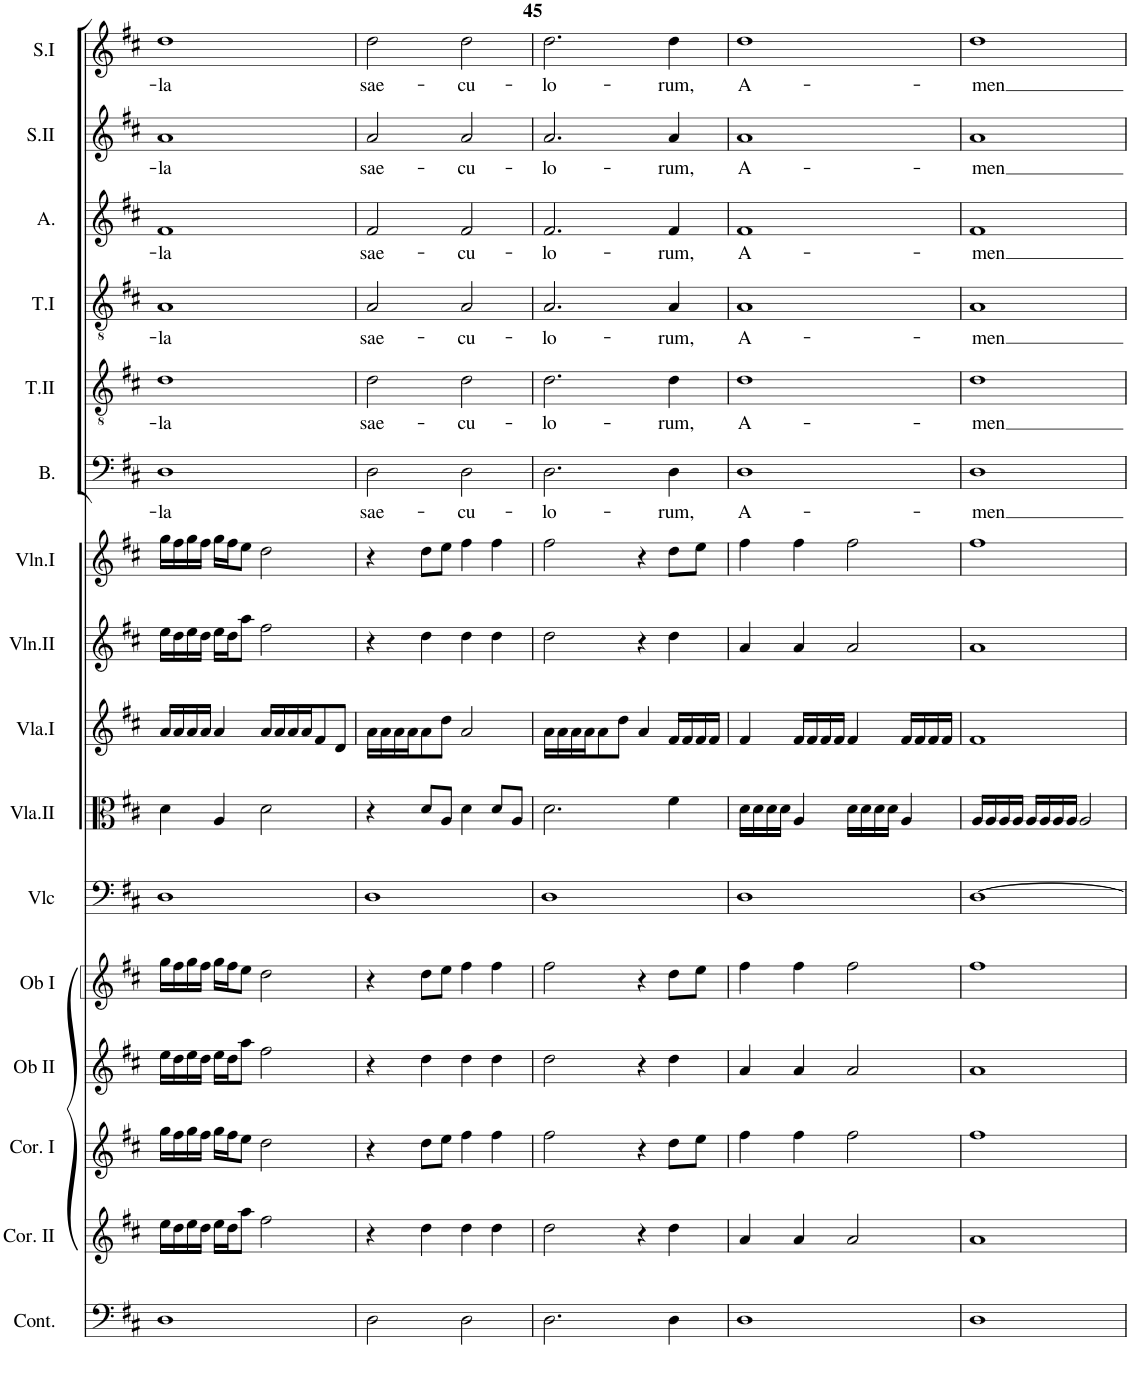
**kern	**kern	**kern	**kern	**kern	**kern	**kern	**kern	**kern	**kern	**kern	**text	**kern	**text	**kern	**text	**kern	**text	**kern	**text	**kern	**text
*part16	*part15	*part14	*part13	*part12	*part11	*part10	*part9	*part8	*part7	*part6	*part6	*part5	*part5	*part4	*part4	*part3	*part3	*part2	*part2	*part1	*part1
*staff16	*staff15	*staff14	*staff13	*staff12	*staff11	*staff10	*staff9	*staff8	*staff7	*staff6	*staff6	*staff5	*staff5	*staff4	*staff4	*staff3	*staff3	*staff2	*staff2	*staff1	*staff1
*I"Continuo	*I"Cornetto II	*I"Cornetto I	*I"Oboe II	*I"Oboe I	*I"Violoncelle	*I"Viola II	*I"Viola I	*I"Violon II	*I"Violon I	*I"Bass	*	*I"Ténor II	*	*I"Tenor	*	*I"Alto	*	*I"Soprano II	*	*I"Soprano I	*
*I'Cont.	*I'Cor. II	*I'Cor. I	*I'Ob II	*I'Ob I	*I'Vlc	*I'Vla.II	*I'Vla.I	*I'Vln.II	*I'Vln.I	*I'B.	*	*I'T.II	*	*	*	*I'A.	*	*I'S.II	*	*I'S.I	*
!!LO:PB:g=z
*clefF4	*clefG2	*clefG2	*clefG2	*clefG2	*clefF4	*clefC3	*clefG2	*clefG2	*clefG2	*clefF4	*	*clefGv2	*	*clefGv2	*	*clefG2	*	*clefG2	*	*clefG2	*
*k[f#c#]	*k[f#c#]	*k[f#c#]	*k[f#c#]	*k[f#c#]	*k[f#c#]	*k[f#c#]	*k[f#c#]	*k[f#c#]	*k[f#c#]	*k[f#c#]	*	*k[f#c#]	*	*k[f#c#]	*	*k[f#c#]	*	*k[f#c#]	*	*k[f#c#]	*
*M2/2	*M2/2	*M2/2	*M2/2	*M2/2	*M2/2	*M2/2	*M2/2	*M2/2	*M2/2	*M2/2	*	*M2/2	*	*M2/2	*	*M2/2	*	*M2/2	*	*M2/2	*
*met(c|)	*met(c|)	*met(c|)	*met(c|)	*met(c|)	*met(c|)	*met(c|)	*met(c|)	*met(c|)	*met(c|)	*met(c|)	*	*met(c|)	*	*met(c|)	*	*met(c|)	*	*met(c|)	*	*met(c|)	*
=43	=43	=43	=43	=43	=43	=43	=43	=43	=43	=43	=43	=43	=43	=43	=43	=43	=43	=43	=43	=43	=43
!	!	!	!	!	!	!	!	!	!	!	!LO:LY:b	!	!LO:LY:b	!	!LO:LY:b	!	!LO:LY:b	!	!LO:LY:b	!	!LO:LY:b
1D	16ee\LL	16gg\LL	16ee\LL	16gg\LL	1D	4d\	16a/LL	16ee\LL	16gg\LL	1D	-la	1d	-la	1A	-la	1f#	-la	1a	-la	1dd	-la
.	16dd\	16ff#\	16dd\	16ff#\	.	.	16a/	16dd\	16ff#\	.	.	.	.	.	.	.	.	.	.	.	.
.	16ee\	16gg\	16ee\	16gg\	.	.	16a/	16ee\	16gg\	.	.	.	.	.	.	.	.	.	.	.	.
.	16dd\JJ	16ff#\JJ	16dd\JJ	16ff#\JJ	.	.	16a/JJ	16dd\JJ	16ff#\JJ	.	.	.	.	.	.	.	.	.	.	.	.
.	16ee\LL	16gg\LL	16ee\LL	16gg\LL	.	4A/	4a/	16ee\LL	16gg\LL	.	.	.	.	.	.	.	.	.	.	.	.
.	16dd\J	16ff#\J	16dd\J	16ff#\J	.	.	.	16dd\J	16ff#\J	.	.	.	.	.	.	.	.	.	.	.	.
.	8aa\J	8ee\J	8aa\J	8ee\J	.	.	.	8aa\J	8ee\J	.	.	.	.	.	.	.	.	.	.	.	.
.	2ff#\	2dd\	2ff#\	2dd\	.	2d\	16a/LL	2ff#\	2dd\	.	.	.	.	.	.	.	.	.	.	.	.
.	.	.	.	.	.	.	16a/	.	.	.	.	.	.	.	.	.	.	.	.	.	.
.	.	.	.	.	.	.	16a/	.	.	.	.	.	.	.	.	.	.	.	.	.	.
.	.	.	.	.	.	.	16a/J	.	.	.	.	.	.	.	.	.	.	.	.	.	.
.	.	.	.	.	.	.	8f#/	.	.	.	.	.	.	.	.	.	.	.	.	.	.
.	.	.	.	.	.	.	8d/J	.	.	.	.	.	.	.	.	.	.	.	.	.	.
=44	=44	=44	=44	=44	=44	=44	=44	=44	=44	=44	=44	=44	=44	=44	=44	=44	=44	=44	=44	=44	=44
!	!	!	!	!	!	!	!	!	!	!	!LO:LY:b	!	!LO:LY:b	!	!LO:LY:b	!	!LO:LY:b	!	!LO:LY:b	!	!LO:LY:b
2D\	4r	4r	4r	4r	1D	4r	16a\LL	4r	4r	2D\	sae-	2d\	sae-	2A/	sae-	2f#/	sae-	2a/	sae-	2dd\	sae-
.	.	.	.	.	.	.	16a\	.	.	.	.	.	.	.	.	.	.	.	.	.	.
.	.	.	.	.	.	.	16a\	.	.	.	.	.	.	.	.	.	.	.	.	.	.
.	.	.	.	.	.	.	16a\J	.	.	.	.	.	.	.	.	.	.	.	.	.	.
.	4dd\	8dd\L	4dd\	8dd\L	.	8d/L	8a\	4dd\	8dd\L	.	.	.	.	.	.	.	.	.	.	.	.
.	.	8ee\J	.	8ee\J	.	8A/J	8dd\J	.	8ee\J	.	.	.	.	.	.	.	.	.	.	.	.
!	!	!	!	!	!	!	!	!	!	!	!LO:LY:b	!	!LO:LY:b	!	!LO:LY:b	!	!LO:LY:b	!	!LO:LY:b	!	!LO:LY:b
2D\	4dd\	4ff#\	4dd\	4ff#\	.	4d\	2a/	4dd\	4ff#\	2D\	-cu-	2d\	-cu-	2A/	-cu-	2f#/	-cu-	2a/	-cu-	2dd\	-cu-
.	4dd\	4ff#\	4dd\	4ff#\	.	8d/L	.	4dd\	4ff#\	.	.	.	.	.	.	.	.	.	.	.	.
.	.	.	.	.	.	8A/J	.	.	.	.	.	.	.	.	.	.	.	.	.	.	.
=45	=45	=45	=45	=45	=45	=45	=45	=45	=45	=45	=45	=45	=45	=45	=45	=45	=45	=45	=45	=45	=45
!	!	!	!	!	!	!	!	!	!	!	!LO:LY:b	!	!LO:LY:b	!	!LO:LY:b	!	!LO:LY:b	!	!LO:LY:b	!	!LO:LY:b
2.D\	2dd\	2ff#\	2dd\	2ff#\	1D	2.d\	16a\LL	2dd\	2ff#\	2.D\	-lo-	2.d\	-lo-	2.A/	-lo-	2.f#/	-lo-	2.a/	-lo-	2.dd\	-lo-
.	.	.	.	.	.	.	16a\	.	.	.	.	.	.	.	.	.	.	.	.	.	.
.	.	.	.	.	.	.	16a\	.	.	.	.	.	.	.	.	.	.	.	.	.	.
.	.	.	.	.	.	.	16a\J	.	.	.	.	.	.	.	.	.	.	.	.	.	.
.	.	.	.	.	.	.	8a\	.	.	.	.	.	.	.	.	.	.	.	.	.	.
.	.	.	.	.	.	.	8dd\J	.	.	.	.	.	.	.	.	.	.	.	.	.	.
.	4r	4r	4r	4r	.	.	4a/	4r	4r	.	.	.	.	.	.	.	.	.	.	.	.
!	!	!	!	!	!	!	!	!	!	!	!LO:LY:b	!	!LO:LY:b	!	!LO:LY:b	!	!LO:LY:b	!	!LO:LY:b	!	!LO:LY:b
4D\	4dd\	8dd\L	4dd\	8dd\L	.	4f#\	16f#/LL	4dd\	8dd\L	4D\	-rum,	4d\	-rum,	4A/	-rum,	4f#/	-rum,	4a/	-rum,	4dd\	-rum,
.	.	.	.	.	.	.	16f#/	.	.	.	.	.	.	.	.	.	.	.	.	.	.
.	.	8ee\J	.	8ee\J	.	.	16f#/	.	8ee\J	.	.	.	.	.	.	.	.	.	.	.	.
.	.	.	.	.	.	.	16f#/JJ	.	.	.	.	.	.	.	.	.	.	.	.	.	.
=46	=46	=46	=46	=46	=46	=46	=46	=46	=46	=46	=46	=46	=46	=46	=46	=46	=46	=46	=46	=46	=46
!	!	!	!	!	!	!	!	!	!	!	!LO:LY:b	!	!LO:LY:b	!	!LO:LY:b	!	!LO:LY:b	!	!LO:LY:b	!	!LO:LY:b
1D	4a/	4ff#\	4a/	4ff#\	1D	16d\LL	4f#/	4a/	4ff#\	1D	A-	1d	A-	1A	A-	1f#	A-	1a	A-	1dd	A-
.	.	.	.	.	.	16d\	.	.	.	.	.	.	.	.	.	.	.	.	.	.	.
.	.	.	.	.	.	16d\	.	.	.	.	.	.	.	.	.	.	.	.	.	.	.
.	.	.	.	.	.	16d\JJ	.	.	.	.	.	.	.	.	.	.	.	.	.	.	.
.	4a/	4ff#\	4a/	4ff#\	.	4A/	16f#/LL	4a/	4ff#\	.	.	.	.	.	.	.	.	.	.	.	.
.	.	.	.	.	.	.	16f#/	.	.	.	.	.	.	.	.	.	.	.	.	.	.
.	.	.	.	.	.	.	16f#/	.	.	.	.	.	.	.	.	.	.	.	.	.	.
.	.	.	.	.	.	.	16f#/JJ	.	.	.	.	.	.	.	.	.	.	.	.	.	.
.	2a/	2ff#\	2a/	2ff#\	.	16d\LL	4f#/	2a/	2ff#\	.	.	.	.	.	.	.	.	.	.	.	.
.	.	.	.	.	.	16d\	.	.	.	.	.	.	.	.	.	.	.	.	.	.	.
.	.	.	.	.	.	16d\	.	.	.	.	.	.	.	.	.	.	.	.	.	.	.
.	.	.	.	.	.	16d\JJ	.	.	.	.	.	.	.	.	.	.	.	.	.	.	.
.	.	.	.	.	.	4A/	16f#/LL	.	.	.	.	.	.	.	.	.	.	.	.	.	.
.	.	.	.	.	.	.	16f#/	.	.	.	.	.	.	.	.	.	.	.	.	.	.
.	.	.	.	.	.	.	16f#/	.	.	.	.	.	.	.	.	.	.	.	.	.	.
.	.	.	.	.	.	.	16f#/JJ	.	.	.	.	.	.	.	.	.	.	.	.	.	.
=47	=47	=47	=47	=47	=47	=47	=47	=47	=47	=47	=47	=47	=47	=47	=47	=47	=47	=47	=47	=47	=47
!	!	!	!	!	!	!	!	!	!	!	!LO:LY:b	!	!LO:LY:b	!	!LO:LY:b	!	!LO:LY:b	!	!LO:LY:b	!	!LO:LY:b
1D	1a	1ff#	1a	1ff#	[1D	16A/LL	1f#	1a	1ff#	1D	-men	1d	-men	1A	-men	1f#	-men	1a	-men	1dd	-men
.	.	.	.	.	.	16A/	.	.	.	.	.	.	.	.	.	.	.	.	.	.	.
.	.	.	.	.	.	16A/	.	.	.	.	.	.	.	.	.	.	.	.	.	.	.
.	.	.	.	.	.	16A/JJ	.	.	.	.	.	.	.	.	.	.	.	.	.	.	.
.	.	.	.	.	.	16A/LL	.	.	.	.	.	.	.	.	.	.	.	.	.	.	.
.	.	.	.	.	.	16A/	.	.	.	.	.	.	.	.	.	.	.	.	.	.	.
.	.	.	.	.	.	16A/	.	.	.	.	.	.	.	.	.	.	.	.	.	.	.
.	.	.	.	.	.	16A/JJ	.	.	.	.	.	.	.	.	.	.	.	.	.	.	.
.	.	.	.	.	.	2A/	.	.	.	.	.	.	.	.	.	.	.	.	.	.	.
=	=	=	=	=	=	=	=	=	=	=	=	=	=	=	=	=	=	=	=	=	=
*-	*-	*-	*-	*-	*-	*-	*-	*-	*-	*-	*-	*-	*-	*-	*-	*-	*-	*-	*-	*-	*-
